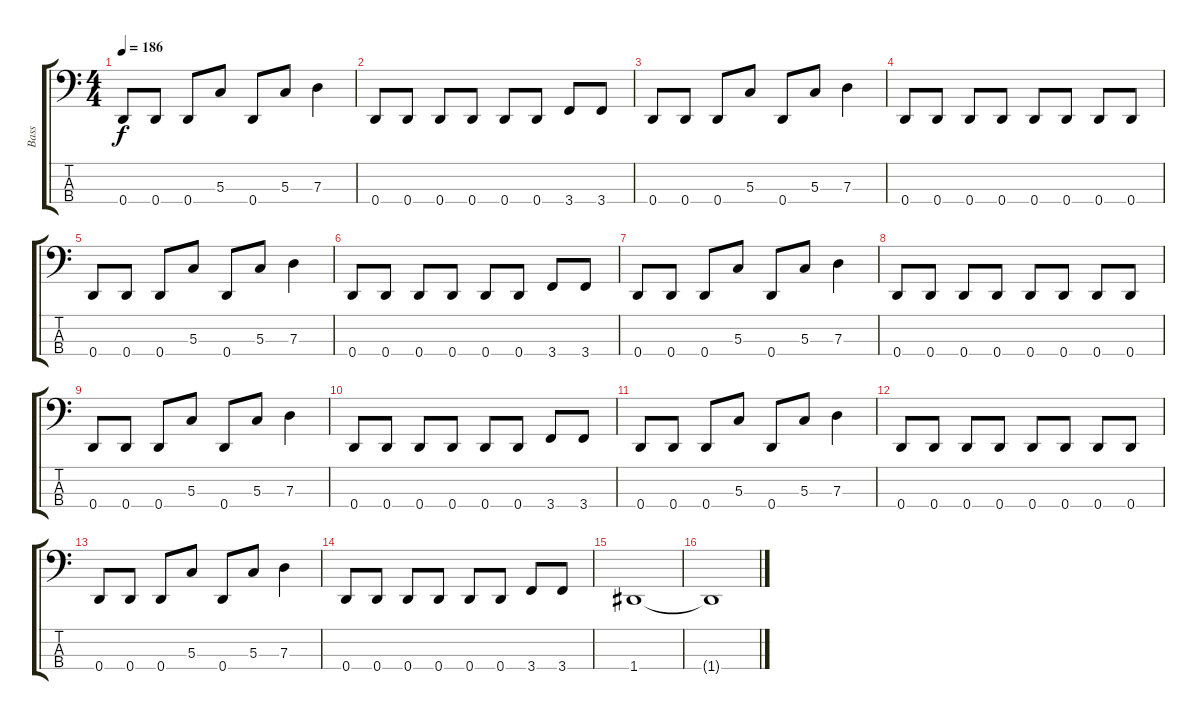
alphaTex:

\track ("Bass" "Bass") {instrument electricbasspick}
\staff {score tabs}
\tuning (F2 C2 G1 D1) {hide}
\ts (4 4)
\tempo 186
\clef f4
\ks c
0.4.8{dy f} 0.4.8 0.4.8 5.3.8 0.4.8 5.3.8 7.3.4 |
0.4.8 0.4.8 0.4.8 0.4.8 0.4.8 0.4.8 3.4.8 3.4.8 |
0.4.8 0.4.8 0.4.8 5.3.8 0.4.8 5.3.8 7.3.4 |
0.4.8 0.4.8 0.4.8 0.4.8 0.4.8 0.4.8 0.4.8 0.4.8 |
0.4.8 0.4.8 0.4.8 5.3.8 0.4.8 5.3.8 7.3.4 |
0.4.8 0.4.8 0.4.8 0.4.8 0.4.8 0.4.8 3.4.8 3.4.8 |
0.4.8 0.4.8 0.4.8 5.3.8 0.4.8 5.3.8 7.3.4 |
0.4.8 0.4.8 0.4.8 0.4.8 0.4.8 0.4.8 0.4.8 0.4.8 |
0.4.8 0.4.8 0.4.8 5.3.8 0.4.8 5.3.8 7.3.4 |
0.4.8 0.4.8 0.4.8 0.4.8 0.4.8 0.4.8 3.4.8 3.4.8 |
0.4.8 0.4.8 0.4.8 5.3.8 0.4.8 5.3.8 7.3.4 |
0.4.8 0.4.8 0.4.8 0.4.8 0.4.8 0.4.8 0.4.8 0.4.8 |
0.4.8 0.4.8 0.4.8 5.3.8 0.4.8 5.3.8 7.3.4 |
0.4.8 0.4.8 0.4.8 0.4.8 0.4.8 0.4.8 3.4.8 3.4.8 |
1.4.1 |
1.4{t}.1
